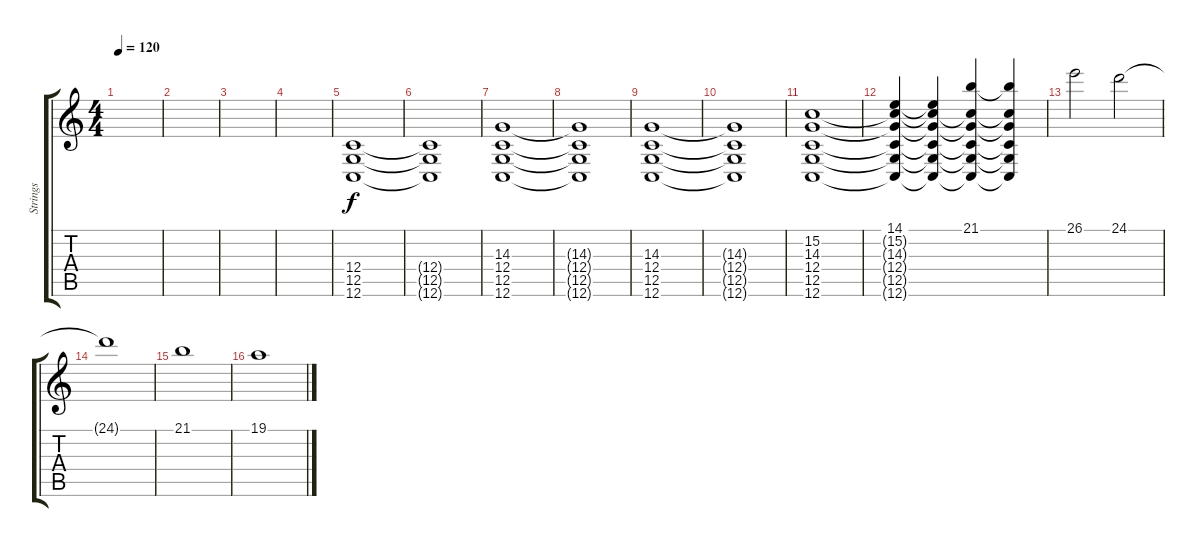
\track ("Strings" "Strings") {instrument stringensemble1}
\staff {score tabs}
\tuning (D4 A3 F3 C3 G2 C2) {hide}
\ts (4 4)
\tempo 120
\clef g2
\ks c
|
|
|
|
(12.4 12.5 12.6).1 |
(12.4{t} 12.5{t} 12.6{t}).1 |
(14.3 12.4 12.5 12.6).1 |
(14.3{t} 12.4{t} 12.5{t} 12.6{t}).1 |
(14.3 12.4 12.5 12.6).1 |
(14.3{t} 12.4{t} 12.5{t} 12.6{t}).1 |
(15.2 14.3 12.4 12.5 12.6).1 |
(14.1 15.2{t} 14.3{t} 12.4{t} 12.5{t} 12.6{t}).4 (14.1{t} 15.2{t} 14.3{t} 12.4{t} 12.5{t} 12.6{t}).4 (21.1 15.2{t} 14.3{t} 12.4{t} 12.5{t} 12.6{t}).4 (21.1{t} 15.2{t} 14.3{t} 12.4{t} 12.5{t} 12.6{t}).4 |
26.1.2 24.1.2 |
24.1{t}.1 |
21.1.1 |
19.1.1
